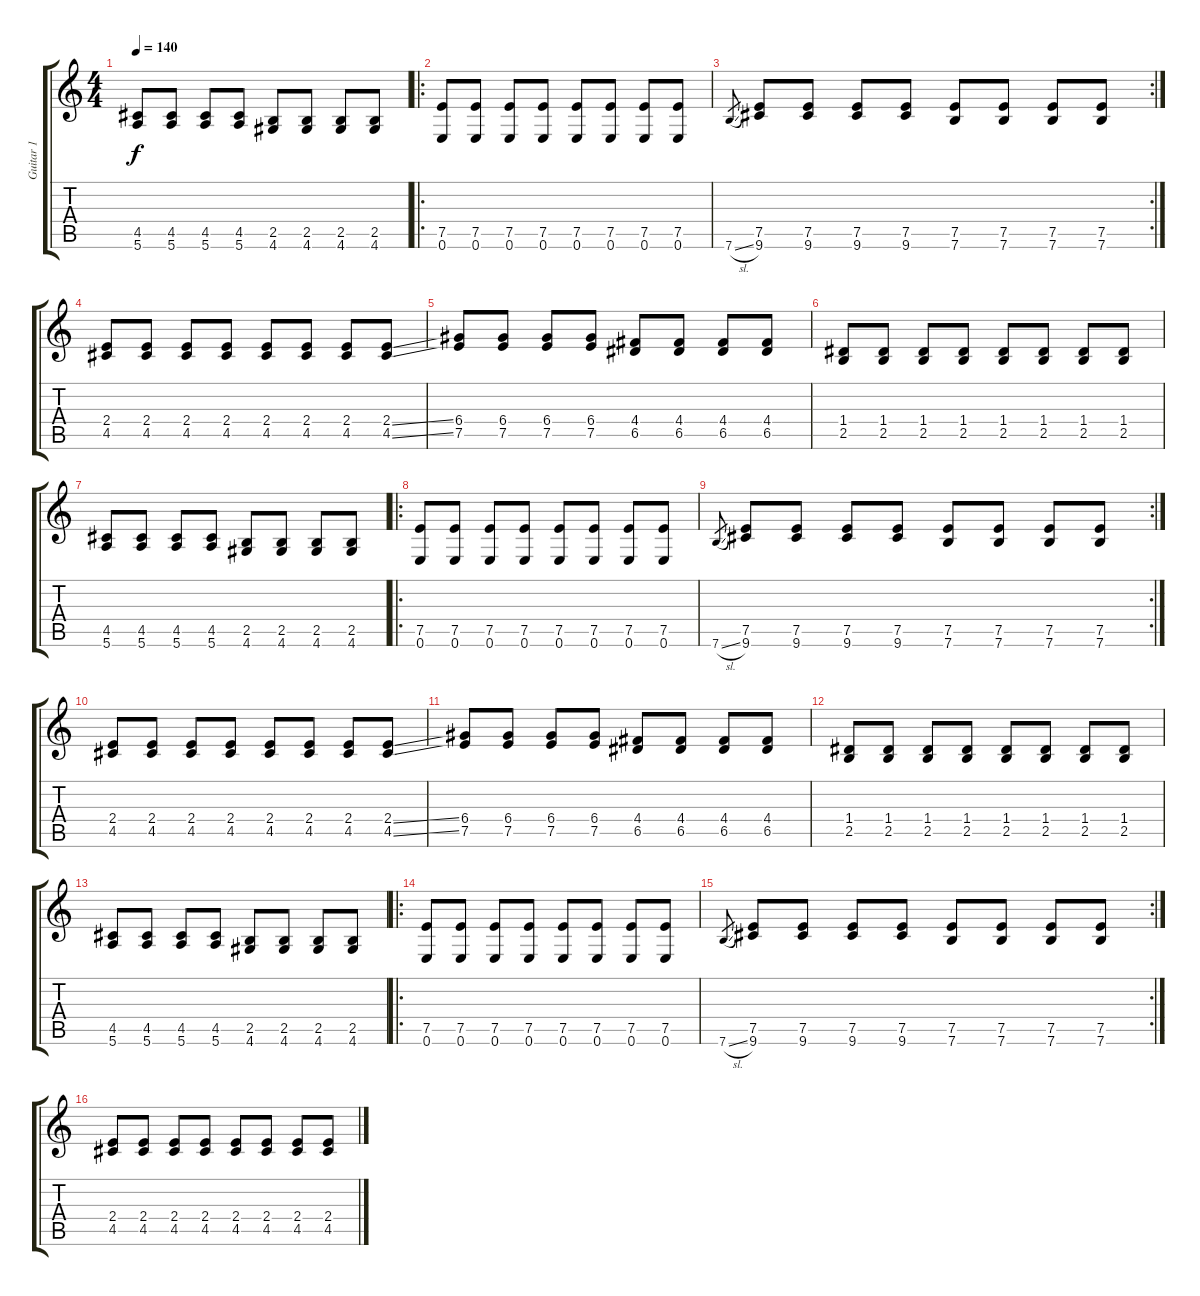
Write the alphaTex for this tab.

\track ("Guitar 1" "Guitar 1") {instrument electricguitarjazz}
\staff {score tabs}
\tuning (E4 B3 G3 D3 A2 E2) {hide}
\ts (4 4)
\tempo 140
\clef g2
\ks c
(4.5 5.6).8{dy f} (4.5 5.6).8 (4.5 5.6).8 (4.5 5.6).8 (2.5 4.6).8 (2.5 4.6).8 (2.5 4.6).8 (2.5 4.6).8 |
\ro
(7.5 0.6).8 (7.5 0.6).8 (7.5 0.6).8 (7.5 0.6).8 (7.5 0.6).8 (7.5 0.6).8 (7.5 0.6).8 (7.5 0.6).8 |
\rc 2
7.6{sl}.8{gr} (7.5 9.6).8 (7.5 9.6).8 (7.5 9.6).8 (7.5 9.6).8 (7.5 7.6).8 (7.5 7.6).8 (7.5 7.6).8 (7.5 7.6).8 |
(2.4 4.5).8 (2.4 4.5).8 (2.4 4.5).8 (2.4 4.5).8 (2.4 4.5).8 (2.4 4.5).8 (2.4 4.5).8 (2.4{ss} 4.5{ss}).8 |
(6.4 7.5).8 (6.4 7.5).8 (6.4 7.5).8 (6.4 7.5).8 (4.4 6.5).8 (4.4 6.5).8 (4.4 6.5).8 (4.4 6.5).8 |
(1.4 2.5).8 (1.4 2.5).8 (1.4 2.5).8 (1.4 2.5).8 (1.4 2.5).8 (1.4 2.5).8 (1.4 2.5).8 (1.4 2.5).8 |
(4.5 5.6).8 (4.5 5.6).8 (4.5 5.6).8 (4.5 5.6).8 (2.5 4.6).8 (2.5 4.6).8 (2.5 4.6).8 (2.5 4.6).8 |
\ro
(7.5 0.6).8 (7.5 0.6).8 (7.5 0.6).8 (7.5 0.6).8 (7.5 0.6).8 (7.5 0.6).8 (7.5 0.6).8 (7.5 0.6).8 |
\rc 2
7.6{sl}.8{gr} (7.5 9.6).8 (7.5 9.6).8 (7.5 9.6).8 (7.5 9.6).8 (7.5 7.6).8 (7.5 7.6).8 (7.5 7.6).8 (7.5 7.6).8 |
(2.4 4.5).8 (2.4 4.5).8 (2.4 4.5).8 (2.4 4.5).8 (2.4 4.5).8 (2.4 4.5).8 (2.4 4.5).8 (2.4{ss} 4.5{ss}).8 |
(6.4 7.5).8 (6.4 7.5).8 (6.4 7.5).8 (6.4 7.5).8 (4.4 6.5).8 (4.4 6.5).8 (4.4 6.5).8 (4.4 6.5).8 |
(1.4 2.5).8 (1.4 2.5).8 (1.4 2.5).8 (1.4 2.5).8 (1.4 2.5).8 (1.4 2.5).8 (1.4 2.5).8 (1.4 2.5).8 |
(4.5 5.6).8 (4.5 5.6).8 (4.5 5.6).8 (4.5 5.6).8 (2.5 4.6).8 (2.5 4.6).8 (2.5 4.6).8 (2.5 4.6).8 |
\ro
(7.5 0.6).8 (7.5 0.6).8 (7.5 0.6).8 (7.5 0.6).8 (7.5 0.6).8 (7.5 0.6).8 (7.5 0.6).8 (7.5 0.6).8 |
\rc 2
7.6{sl}.8{gr} (7.5 9.6).8 (7.5 9.6).8 (7.5 9.6).8 (7.5 9.6).8 (7.5 7.6).8 (7.5 7.6).8 (7.5 7.6).8 (7.5 7.6).8 |
(2.4 4.5).8 (2.4 4.5).8 (2.4 4.5).8 (2.4 4.5).8 (2.4 4.5).8 (2.4 4.5).8 (2.4 4.5).8 (2.4{ss} 4.5{ss}).8
